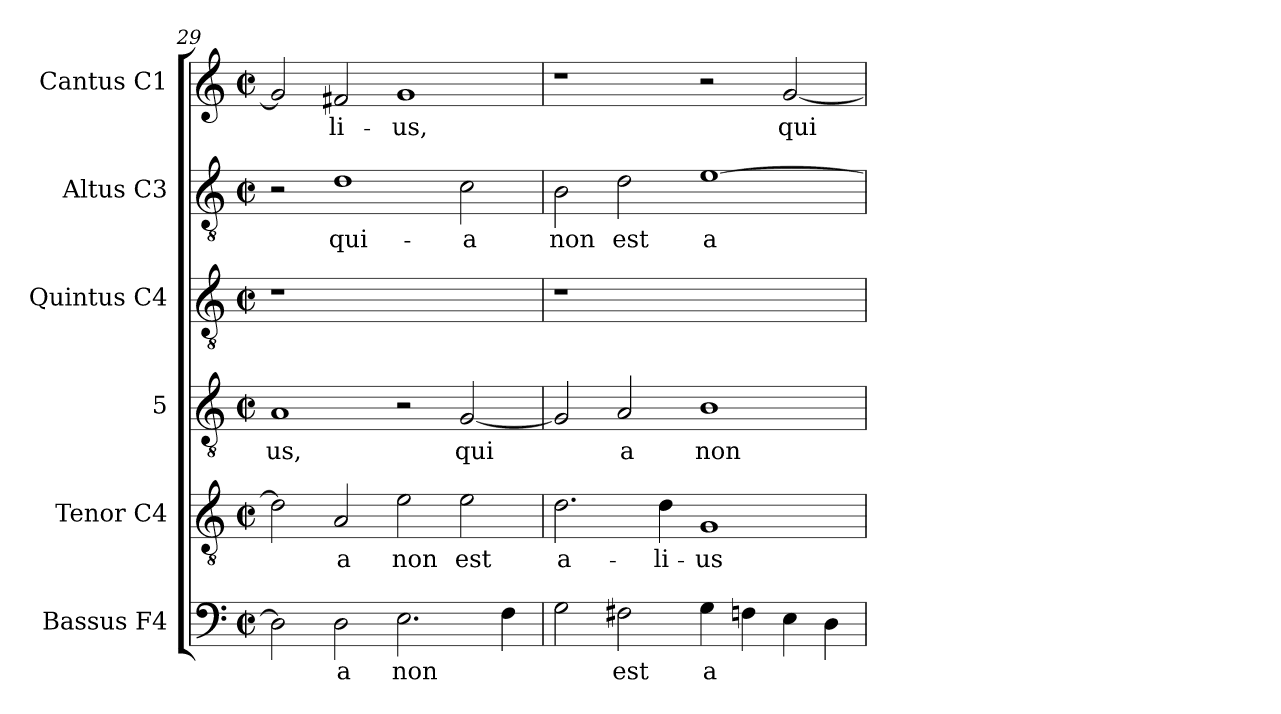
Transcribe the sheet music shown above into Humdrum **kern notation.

**kern	**text	**kern	**text	**kern	**text	**kern	**kern	**text	**kern	**text
*part6	*part6	*part5	*part5	*part4	*part4	*part3	*part2	*part2	*part1	*part1
*staff6	*staff6	*staff5	*staff5	*staff4	*staff4	*staff3	*staff2	*staff2	*staff1	*staff1
*I"Bassus  F4	*	*I"Tenor  C4	*	*I"5	*	*I"Quintus  C4	*I"Altus  C3	*	*I"Cantus  C1	*
*I'B	*	*I'T	*	*	*	*	*I'A	*	*I'C	*
*clefF4	*	*clefGv2	*	*clefGv2	*	*clefGv2	*clefGv2	*	*clefG2	*
*k[]	*	*k[]	*	*k[]	*	*k[]	*k[]	*	*k[]	*
*C:	*	*C:	*	*C:	*	*C:	*C:	*	*C:	*
*M2/2	*	*M2/2	*	*M2/2	*	*M2/2	*M2/2	*	*M2/2	*
*met(c|)	*	*met(c|)	*	*met(c|)	*	*met(c|)	*met(c|)	*	*met(c|)	*
=29	=29	=29	=29	=29	=29	=29	=29	=29	=29	=29
!	!LO:LY:b:cj	!	!LO:LY:b:cj	!	!LO:LY:b:cj	!	!	!	!	!LO:LY:b:cj
2D\]	--	2d\]	--	1A	-us,	1r	2r	.	2g/]	--
!	!LO:LY:b:cj	!	!LO:LY:b:cj	!	!	!	!	!LO:LY:b:cj	!	!LO:LY:b:cj
2D\	-a	2A/	-a	.	.	.	1d	qui-	2f#X/	-li-
!	!LO:LY:b:cj	!	!LO:LY:b:cj	!	!	!	!	!	!	!LO:LY:b:cj
2.E\	non	2e\	non	2r	.	1ryy	.	.	1g	-us,
!	!	!	!LO:LY:b:cj	!	!LO:LY:b:cj	!	!	!LO:LY:b:cj	!	!
.	.	2e\	est	[<2G/	qui-	.	2c\	-a	.	.
!	!LO:LY:b:cj	!	!	!	!	!	!	!	!	!
4F\	.	.	.	.	.	.	.	.	.	.
=30	=30	=30	=30	=30	=30	=30	=30	=30	=30	=30
!	!LO:LY:b:cj	!	!LO:LY:b:cj	!	!LO:LY:b:cj	!	!	!LO:LY:b:cj	!	!
2G\	.	2.d\	a-	2G/]	--	1r	2B\	non	1r	.
!	!LO:LY:b:cj	!	!	!	!LO:LY:b:cj	!	!	!LO:LY:b:cj	!	!
2F#X\	est	.	.	2A/	-a	.	2d\	est	.	.
!	!	!	!LO:LY:b:cj	!	!	!	!	!	!	!
.	.	4d\	-li-	.	.	.	.	.	.	.
!	!LO:LY:b:cj	!	!LO:LY:b:cj	!	!LO:LY:b:cj	!	!	!LO:LY:b:cj	!	!
4G\	a-	1G	-us	1B	non	1ryy	[>1e	a-	2r	.
!	!LO:LY:b:cj	!	!	!	!	!	!	!	!	!
4Fn\	--	.	.	.	.	.	.	.	.	.
!	!LO:LY:b:cj	!	!	!	!	!	!	!	!	!LO:LY:b:cj
4E\	--	.	.	.	.	.	.	.	[<2g/	qui-
!	!LO:LY:b:cj	!	!	!	!	!	!	!	!	!
4D\	--	.	.	.	.	.	.	.	.	.
=	=	=	=	=	=	=	=	=	=	=
*-	*-	*-	*-	*-	*-	*-	*-	*-	*-	*-
